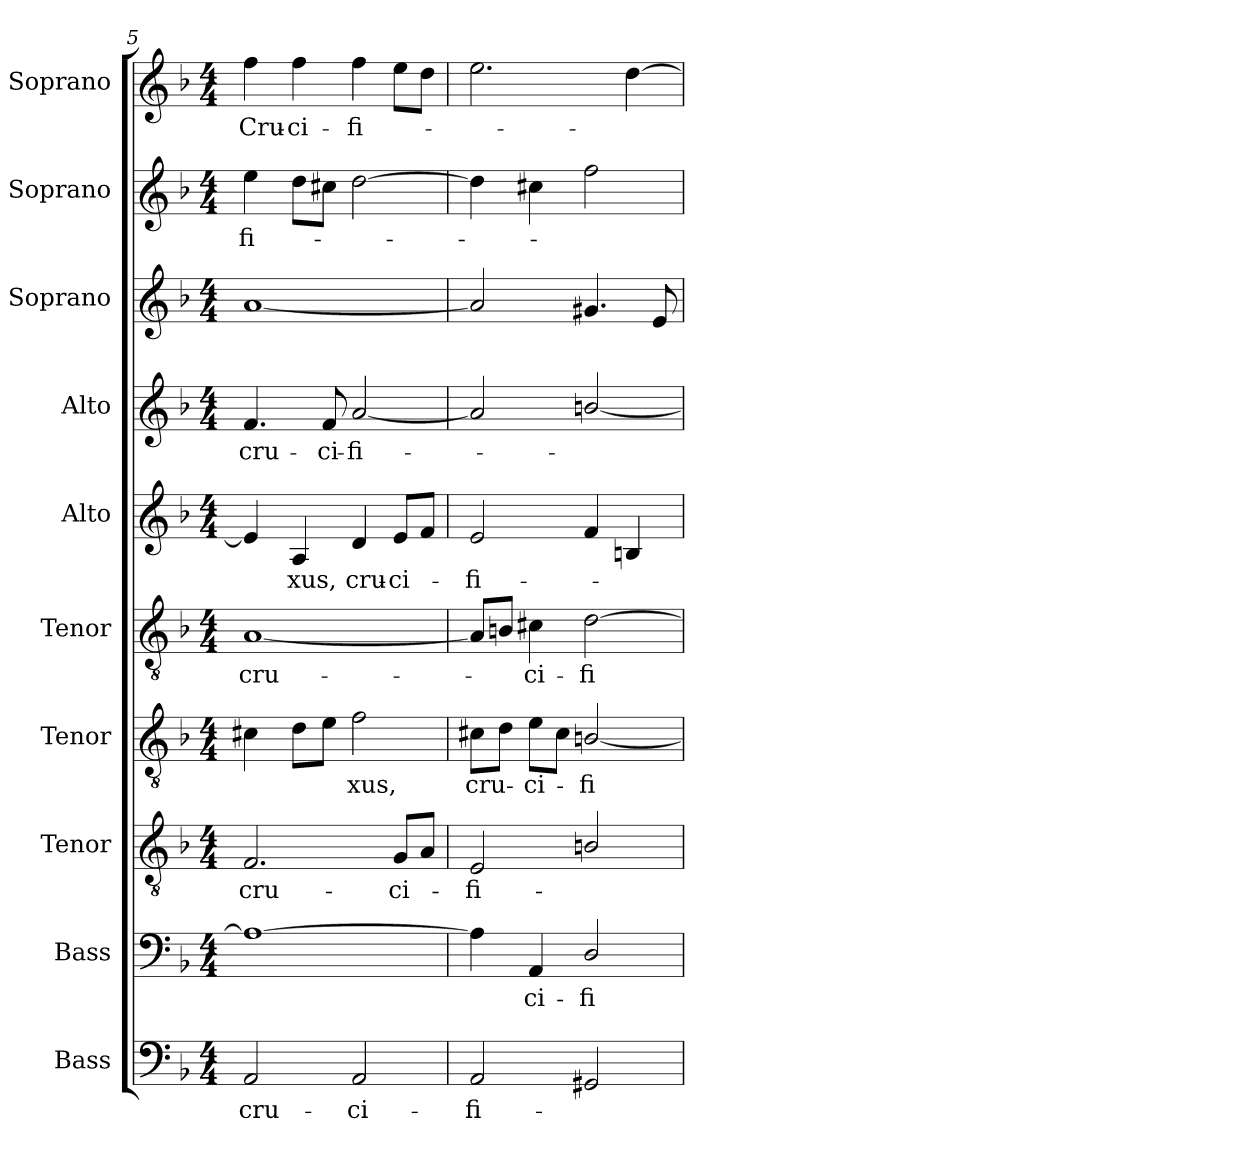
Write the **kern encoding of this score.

**kern	**text	**kern	**text	**kern	**text	**kern	**text	**kern	**text	**kern	**text	**kern	**text	**kern	**kern	**text	**kern	**text
*part10	*part10	*part9	*part9	*part8	*part8	*part7	*part7	*part6	*part6	*part5	*part5	*part4	*part4	*part3	*part2	*part2	*part1	*part1
*staff10	*staff10	*staff9	*staff9	*staff8	*staff8	*staff7	*staff7	*staff6	*staff6	*staff5	*staff5	*staff4	*staff4	*staff3	*staff2	*staff2	*staff1	*staff1
*I"Bass	*	*I"Bass	*	*I"Tenor	*	*I"Tenor	*	*I"Tenor	*	*I"Alto	*	*I"Alto	*	*I"Soprano	*I"Soprano	*	*I"Soprano	*
*I'B.	*	*I'B.	*	*I'T.	*	*I'T.	*	*I'T.	*	*I'A.	*	*I'A.	*	*I'S.	*I'S.	*	*I'S.	*
!!LO:PB:g=z
*clefF4	*	*clefF4	*	*clefGv2	*	*clefGv2	*	*clefGv2	*	*clefG2	*	*clefG2	*	*clefG2	*clefG2	*	*clefG2	*
*	*	*	*	*ITrd7c12	*	*ITrd7c12	*	*ITrd7c12	*	*	*	*	*	*	*	*	*	*
*k[b-]	*	*k[b-]	*	*k[b-]	*	*k[b-]	*	*k[b-]	*	*k[b-]	*	*k[b-]	*	*k[b-]	*k[b-]	*	*k[b-]	*
*F:	*	*F:	*	*F:	*	*F:	*	*F:	*	*F:	*	*F:	*	*F:	*F:	*	*F:	*
*M4/4	*	*M4/4	*	*M4/4	*	*M4/4	*	*M4/4	*	*M4/4	*	*M4/4	*	*M4/4	*M4/4	*	*M4/4	*
=5	=5	=5	=5	=5	=5	=5	=5	=5	=5	=5	=5	=5	=5	=5	=5	=5	=5	=5
!	!LO:LY:b:color=#000000	!	!	!	!	!	!	!	!	!	!	!	!	!	!	!	!	!
!	!	!	!	!	!LO:LY:b:color=#000000	!	!	!	!	!	!	!	!	!	!	!	!	!
!	!	!	!	!	!	!	!	!	!LO:LY:b:color=#000000	!	!	!	!	!	!	!	!	!
!	!	!	!	!	!	!	!	!	!	!	!	!	!LO:LY:b:color=#000000	!	!	!	!	!
!	!	!	!	!	!	!	!	!	!	!	!	!	!	!	!	!LO:LY:b:color=#000000	!	!
!	!	!	!	!	!	!	!	!	!	!	!	!	!	!	!	!	!	!LO:LY:b:color=#000000
2AAi/	cru-	1Ai_	.	2.FFi/	cru-	4C#Xi\	.	[1AAi	cru-	4ei/]	.	4.fi/	cru-	[1ai	4eei\	-fi-	4ffi\	Cru-
!	!	!	!	!	!	!	!	!	!	!	!LO:LY:b:color=#000000	!	!	!	!	!	!	!
!	!	!	!	!	!	!	!	!	!	!	!	!	!	!	!	!	!	!LO:LY:b:color=#000000
.	.	.	.	.	.	8Di\L	.	.	.	4Ai/	-xus,	.	.	.	8ddi\L	.	4ffi\	-ci-
!	!	!	!	!	!	!	!	!	!	!	!	!	!LO:LY:b:color=#000000	!	!	!	!	!
.	.	.	.	.	.	8Ei\J	.	.	.	.	.	8fi/	-ci-	.	8cc#Xi\J	.	.	.
!	!LO:LY:b:color=#000000	!	!	!	!	!	!	!	!	!	!	!	!	!	!	!	!	!
!	!	!	!	!	!	!	!LO:LY:b:color=#000000	!	!	!	!	!	!	!	!	!	!	!
!	!	!	!	!	!	!	!	!	!	!	!LO:LY:b:color=#000000	!	!	!	!	!	!	!
!	!	!	!	!	!	!	!	!	!	!	!	!	!LO:LY:b:color=#000000	!	!	!	!	!
!	!	!	!	!	!	!	!	!	!	!	!	!	!	!	!	!	!	!LO:LY:b:color=#000000
2AAi/	-ci-	.	.	.	.	2Fi\	-xus,	.	.	4di/	cru-	[2ai/	-fi-	.	[2ddi\	.	4ffi\	-fi-
!	!	!	!	!	!LO:LY:b:color=#000000	!	!	!	!	!	!	!	!	!	!	!	!	!
!	!	!	!	!	!	!	!	!	!	!	!LO:LY:b:color=#000000	!	!	!	!	!	!	!
.	.	.	.	8GGi/L	-ci-	.	.	.	.	8ei/L	-ci-	.	.	.	.	.	8eei\L	.
.	.	.	.	8AAi/J	.	.	.	.	.	8fi/J	.	.	.	.	.	.	8ddi\J	.
=6	=6	=6	=6	=6	=6	=6	=6	=6	=6	=6	=6	=6	=6	=6	=6	=6	=6	=6
!	!LO:LY:b:color=#000000	!	!	!	!	!	!	!	!	!	!	!	!	!	!	!	!	!
!	!	!	!	!	!LO:LY:b:color=#000000	!	!	!	!	!	!	!	!	!	!	!	!	!
!	!	!	!	!	!	!	!LO:LY:b:color=#000000	!	!	!	!	!	!	!	!	!	!	!
!	!	!	!	!	!	!	!	!	!	!	!LO:LY:b:color=#000000	!	!	!	!	!	!	!
2AAi/	-fi-	4Ai\]	.	2EEi/	-fi-	8C#Xi\L	cru-	8AAi/L]	.	2ei/	-fi-	2ai/]	.	2ai/]	4ddi\]	.	2.eei\	.
.	.	.	.	.	.	8Di\J	.	8BBni/J	.	.	.	.	.	.	.	.	.	.
!	!	!	!LO:LY:b:color=#000000	!	!	!	!	!	!	!	!	!	!	!	!	!	!	!
!	!	!	!	!	!	!	!LO:LY:b:color=#000000	!	!	!	!	!	!	!	!	!	!	!
!	!	!	!	!	!	!	!	!	!LO:LY:b:color=#000000	!	!	!	!	!	!	!	!	!
.	.	4AAi/	-ci-	.	.	8Ei\L	-ci-	4C#Xi\	-ci-	.	.	.	.	.	4cc#Xi\	.	.	.
.	.	.	.	.	.	8C#i\J	.	.	.	.	.	.	.	.	.	.	.	.
!	!	!	!LO:LY:b:color=#000000	!	!	!	!	!	!	!	!	!	!	!	!	!	!	!
!	!	!	!	!	!	!	!LO:LY:b:color=#000000	!	!	!	!	!	!	!	!	!	!	!
!	!	!	!	!	!	!	!	!	!LO:LY:b:color=#000000	!	!	!	!	!	!	!	!	!
2GG#Xi/	.	2Di/	-fi-	2BBni/	.	[2BBni/	-fi-	[2Di\	-fi-	4fi/	.	[2bni/	.	4.g#Xi/	2ffi\	.	.	.
.	.	.	.	.	.	.	.	.	.	4Bni/	.	.	.	.	.	.	[4ddi\	.
.	.	.	.	.	.	.	.	.	.	.	.	.	.	8ei/	.	.	.	.
=	=	=	=	=	=	=	=	=	=	=	=	=	=	=	=	=	=	=
*-	*-	*-	*-	*-	*-	*-	*-	*-	*-	*-	*-	*-	*-	*-	*-	*-	*-	*-
